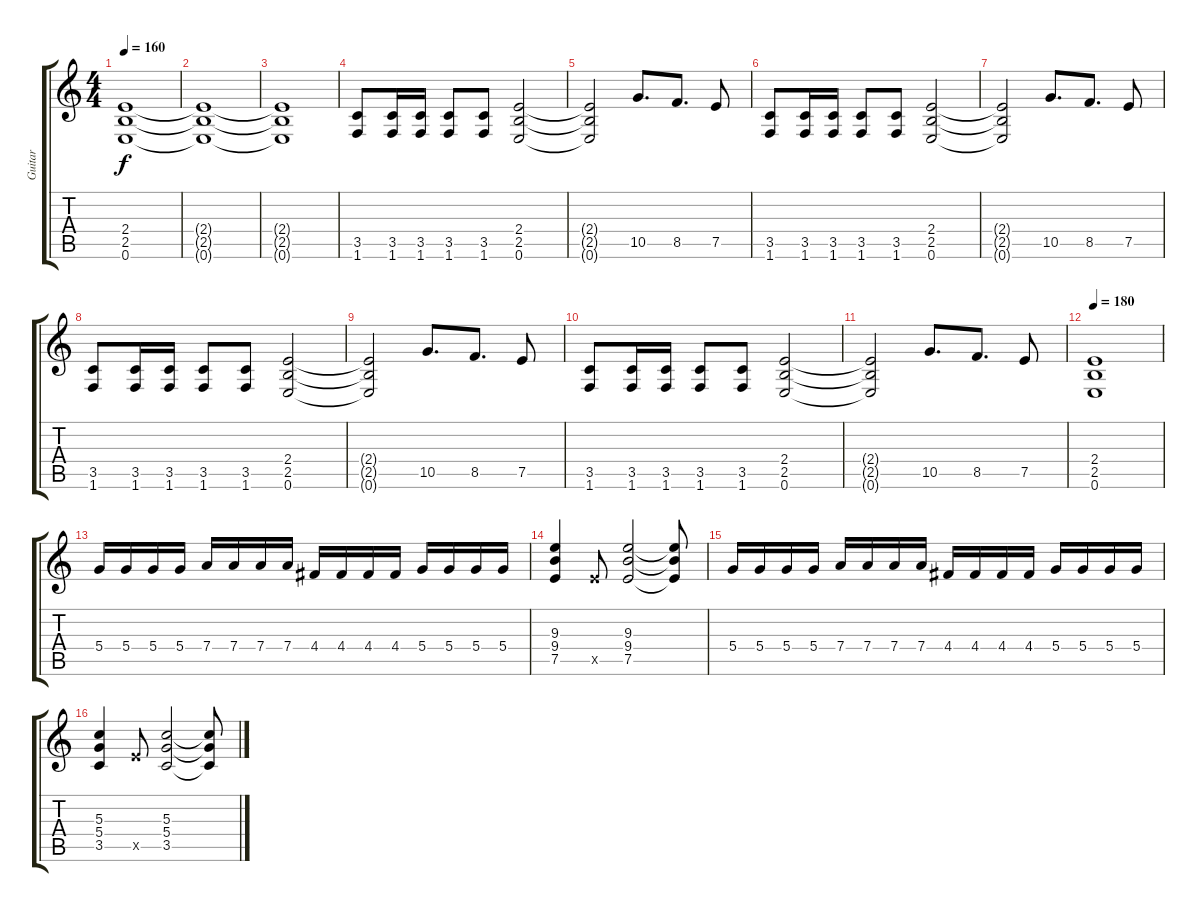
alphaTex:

\track ("Guitar" "Guitar") {instrument distortionguitar}
\staff {score tabs}
\tuning (E4 B3 G3 D3 A2 E2) {hide}
\ts (4 4)
\tempo 160
\clef g2
\ks c
(2.4{t} 2.5{t} 0.6{t}).1{dy f} |
(2.4{t} 2.5{t} 0.6{t}).1 |
(2.4{t} 2.5{t} 0.6{t}).1 |
(3.5 1.6).8 (3.5 1.6).16 (3.5 1.6).16 (3.5 1.6).8 (3.5 1.6).8 (2.4 2.5 0.6).2 |
(2.4{t} 2.5{t} 0.6{t}).2 10.5.8{d} 8.5.8{d} 7.5.8 |
(3.5 1.6).8 (3.5 1.6).16 (3.5 1.6).16 (3.5 1.6).8 (3.5 1.6).8 (2.4 2.5 0.6).2 |
(2.4{t} 2.5{t} 0.6{t}).2 10.5.8{d} 8.5.8{d} 7.5.8 |
(3.5 1.6).8 (3.5 1.6).16 (3.5 1.6).16 (3.5 1.6).8 (3.5 1.6).8 (2.4 2.5 0.6).2 |
(2.4{t} 2.5{t} 0.6{t}).2 10.5.8{d} 8.5.8{d} 7.5.8 |
(3.5 1.6).8 (3.5 1.6).16 (3.5 1.6).16 (3.5 1.6).8 (3.5 1.6).8 (2.4 2.5 0.6).2 |
(2.4{t} 2.5{t} 0.6{t}).2 10.5.8{d} 8.5.8{d} 7.5.8 |
\tempo 180
(2.4 2.5 0.6).1 |
5.4.16 5.4.16 5.4.16 5.4.16 7.4.16 7.4.16 7.4.16 7.4.16 4.4.16 4.4.16 4.4.16 4.4.16 5.4.16 5.4.16 5.4.16 5.4.16 |
(9.3 9.4 7.5).4 7.5{x}.8 (9.3 9.4 7.5).2 (9.3{t} 9.4{t} 7.5{t}).8 |
5.4.16 5.4.16 5.4.16 5.4.16 7.4.16 7.4.16 7.4.16 7.4.16 4.4.16 4.4.16 4.4.16 4.4.16 5.4.16 5.4.16 5.4.16 5.4.16 |
(5.3 5.4 3.5).4 7.5{x}.8 (5.3 5.4 3.5).2 (5.3{t} 5.4{t} 3.5{t}).8
